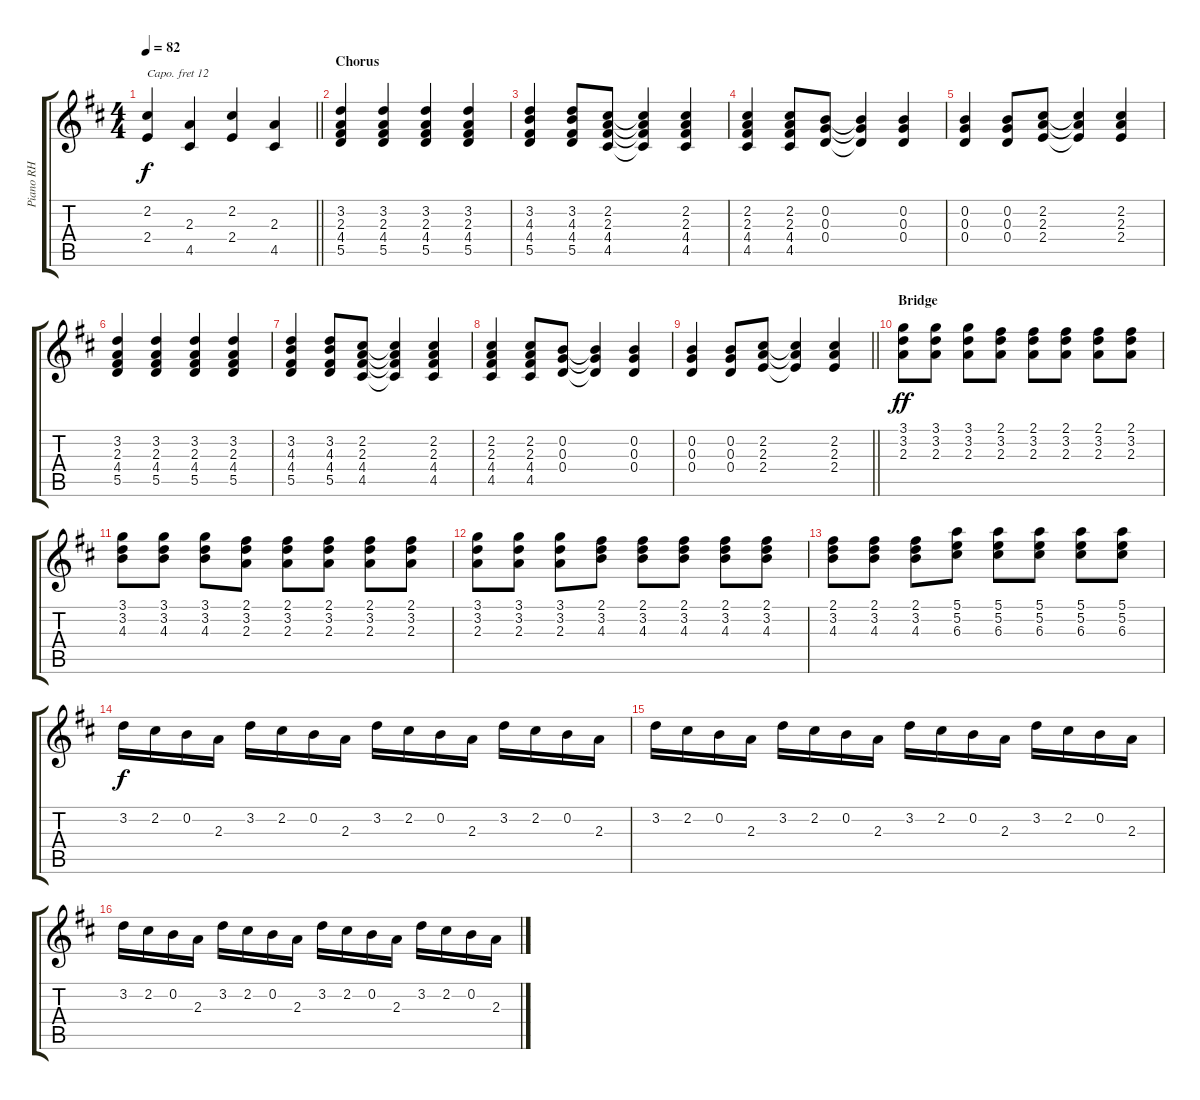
\track ("Piano RH" "Piano RH") {instrument brightacousticpiano}
\staff {score tabs}
\capo 12
\tuning (E4 B3 G3 D3 A2 E2) {hide}
\ts (4 4)
\tempo 82
\clef g2
\barLineRight lightlight
\ks d
(2.2 2.4).4{dy f} (2.3 4.5).4 (2.2 2.4).4 (2.3 4.5).4 |
\section ("" "Chorus")
(3.2 2.3 4.4 5.5).4 (3.2 2.3 4.4 5.5).4 (3.2 2.3 4.4 5.5).4 (3.2 2.3 4.4 5.5).4 |
(3.2 4.3 4.4 5.5).4 (3.2 4.3 4.4 5.5).8 (2.2 2.3 4.4 4.5).8 (2.2{t} 2.3{t} 4.4{t} 4.5{t}).4 (2.2 2.3 4.4 4.5).4 |
(2.2 2.3 4.4 4.5).4 (2.2 2.3 4.4 4.5).8 (0.2 0.3 0.4).8 (0.2{t} 0.3{t} 0.4{t}).4 (0.2 0.3 0.4).4 |
(0.2 0.3 0.4).4 (0.2 0.3 0.4).8 (2.2 2.3 2.4).8 (2.2{t} 2.3{t} 2.4{t}).4 (2.2 2.3 2.4).4 |
(3.2 2.3 4.4 5.5).4 (3.2 2.3 4.4 5.5).4 (3.2 2.3 4.4 5.5).4 (3.2 2.3 4.4 5.5).4 |
(3.2 4.3 4.4 5.5).4 (3.2 4.3 4.4 5.5).8 (2.2 2.3 4.4 4.5).8 (2.2{t} 2.3{t} 4.4{t} 4.5{t}).4 (2.2 2.3 4.4 4.5).4 |
(2.2 2.3 4.4 4.5).4 (2.2 2.3 4.4 4.5).8 (0.2 0.3 0.4).8 (0.2{t} 0.3{t} 0.4{t}).4 (0.2 0.3 0.4).4 |
\barLineRight lightlight
(0.2 0.3 0.4).4 (0.2 0.3 0.4).8 (2.2 2.3 2.4).8 (2.2{t} 2.3{t} 2.4{t}).4 (2.2 2.3 2.4).4 |
\section ("" "Bridge")
(3.1 3.2 2.3).8{dy ff} (3.1 3.2 2.3).8 (3.1 3.2 2.3).8 (2.1 3.2 2.3).8 (2.1 3.2 2.3).8 (2.1 3.2 2.3).8 (2.1 3.2 2.3).8 (2.1 3.2 2.3).8 |
(3.1 3.2 4.3).8 (3.1 3.2 4.3).8 (3.1 3.2 4.3).8 (2.1 3.2 2.3).8 (2.1 3.2 2.3).8 (2.1 3.2 2.3).8 (2.1 3.2 2.3).8 (2.1 3.2 2.3).8 |
(3.1 3.2 2.3).8 (3.1 3.2 2.3).8 (3.1 3.2 2.3).8 (2.1 3.2 4.3).8 (2.1 3.2 4.3).8 (2.1 3.2 4.3).8 (2.1 3.2 4.3).8 (2.1 3.2 4.3).8 |
(2.1 3.2 4.3).8 (2.1 3.2 4.3).8 (2.1 3.2 4.3).8 (5.1 5.2 6.3).8 (5.1 5.2 6.3).8 (5.1 5.2 6.3).8 (5.1 5.2 6.3).8 (5.1 5.2 6.3).8 |
3.2.16{dy f} 2.2.16 0.2.16 2.3.16 3.2.16 2.2.16 0.2.16 2.3.16 3.2.16 2.2.16 0.2.16 2.3.16 3.2.16 2.2.16 0.2.16 2.3.16 |
3.2.16 2.2.16 0.2.16 2.3.16 3.2.16 2.2.16 0.2.16 2.3.16 3.2.16 2.2.16 0.2.16 2.3.16 3.2.16 2.2.16 0.2.16 2.3.16 |
3.2.16 2.2.16 0.2.16 2.3.16 3.2.16 2.2.16 0.2.16 2.3.16 3.2.16 2.2.16 0.2.16 2.3.16 3.2.16 2.2.16 0.2.16 2.3.16
